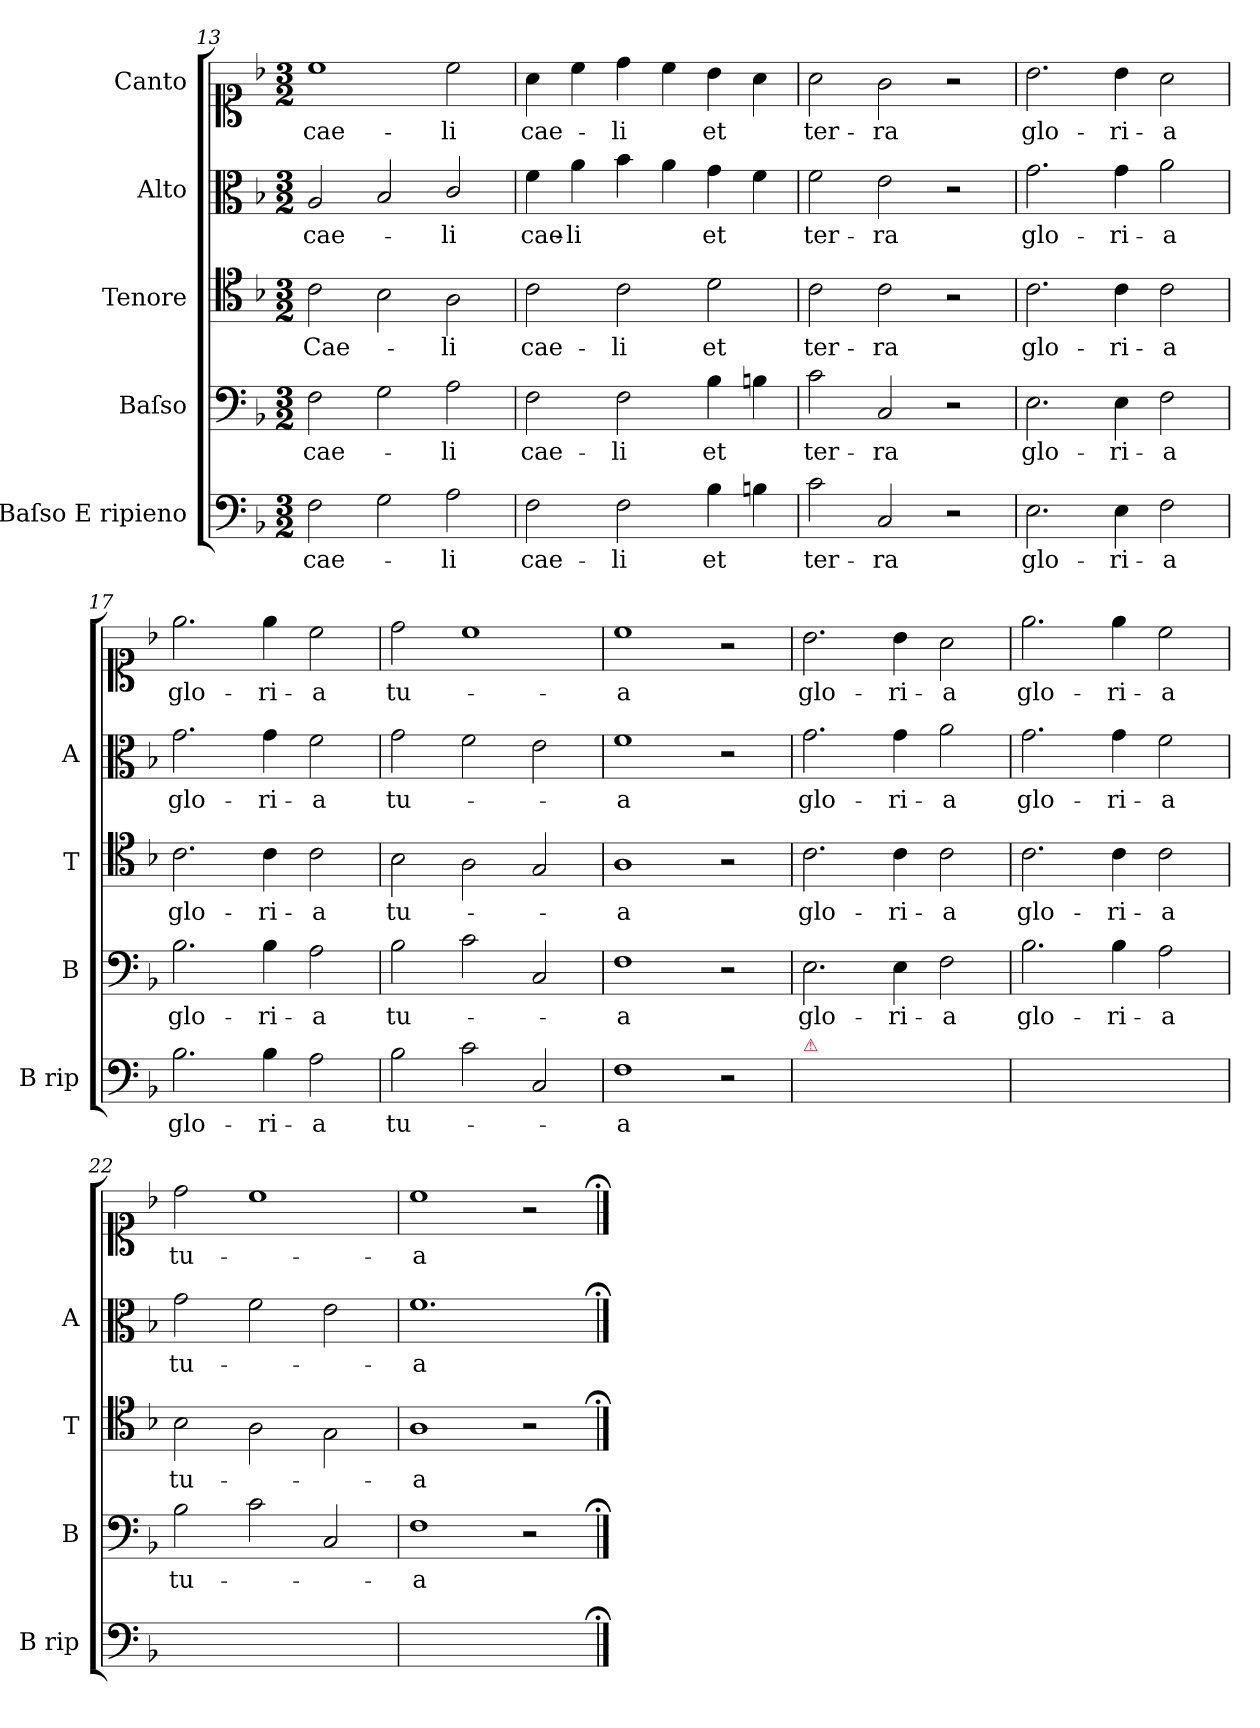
**kern	**text	**kern	**text	**kern	**text	**kern	**text	**kern	**text
*part5	*part5	*part4	*part4	*part3	*part3	*part2	*part2	*part1	*part1
*staff5	*staff5	*staff4	*staff4	*staff3	*staff3	*staff2	*staff2	*staff1	*staff1
*I"Baſso E ripieno	*	*I"Baſso	*	*I"Tenore	*	*I"Alto	*	*I"Canto	*
*I'B rip	*	*I'B	*	*I'T	*	*I'A	*	*	*
*clefF4	*	*clefF4	*	*clefC4	*	*clefC3	*	*clefC1	*
*k[b-]	*	*k[b-]	*	*k[b-]	*	*k[b-]	*	*k[b-]	*
*F:	*	*F:	*	*F:	*	*F:	*	*F:	*
*M3/2	*	*M3/2	*	*M3/2	*	*M3/2	*	*M3/2	*
=13	=13	=13	=13	=13	=13	=13	=13	=13	=13
2F\	cae-	2F\	cae-	2c\	Cae-	2A/	cae-	1cc	cae-
2G\	.	2G\	.	2B-\	.	2B-/	.	.	.
2A\	-li	2A\	-li	2A\	-li	2c/	-li	2cc\	-li
=14	=14	=14	=14	=14	=14	=14	=14	=14	=14
2F\	cae-	2F\	cae-	2c\	cae-	4f\	cae-	4a\	cae-
.	.	.	.	.	.	4a\	-li	4cc\	.
2F\	-li	2F\	-li	2c\	-li	4b-\	.	4dd\	-li
.	.	.	.	.	.	4a\	.	4cc\	.
4B-\	et	4B-\	et	2d\	et	4g\	et	4b-\	et
4Bn\	.	4Bn\	.	.	.	4f\	.	4a\	.
=15	=15	=15	=15	=15	=15	=15	=15	=15	=15
2c\	ter-	2c\	ter-	2c\	ter-	2f\	ter-	2a\	ter-
2C/	-ra	2C/	-ra	2c\	-ra	2e\	-ra	2g\	-ra
2r	.	2r	.	2r	.	2r	.	2r	.
=16	=16	=16	=16	=16	=16	=16	=16	=16	=16
2.E\	glo-	2.E\	glo-	2.c\	glo-	2.g\	glo-	2.b-\	glo-
4E\	-ri-	4E\	-ri-	4c\	-ri-	4g\	-ri-	4b-\	-ri-
2F\	-a	2F\	-a	2c\	-a	2a\	-a	2a\	-a
=17	=17	=17	=17	=17	=17	=17	=17	=17	=17
!	!LO:LY:i	!	!	!	!	!	!	!	!
2.B-\	glo-	2.B-\	glo-	2.c\	glo-	2.g\	glo-	2.ee\	glo-
!	!LO:LY:i	!	!	!	!	!	!	!	!
4B-\	-ri-	4B-\	-ri-	4c\	-ri-	4g\	-ri-	4ee\	-ri-
!	!LO:LY:i	!	!	!	!	!	!	!	!
2A\	-a	2A\	-a	2c\	-a	2f\	-a	2cc\	-a
=18	=18	=18	=18	=18	=18	=18	=18	=18	=18
2B-\	tu-	2B-\	tu-	2B-\	tu-	2g\	tu-	2dd\	tu-
2c\	.	2c\	.	2A\	.	2f\	.	1cc	.
2C/	.	2C/	.	2G/	.	2e\	.	.	.
=19	=19	=19	=19	=19	=19	=19	=19	=19	=19
1F	-a	1F	-a	1A	-a	1f	-a	1cc	-a
2r	.	2r	.	2r	.	2r	.	2r	.
=20	=20	=20	=20	=20	=20	=20	=20	=20	=20
!LO:TX:a:color=crimson:t=⚠	!	!	!	!	!	!	!	!	!
2.E\yy	glo-	2.E\	glo-	2.c\	glo-	2.g\	glo-	2.b-\	glo-
4E\yy	-ri-	4E\	-ri-	4c\	-ri-	4g\	-ri-	4b-\	-ri-
2F\yy	-a	2F\	-a	2c\	-a	2a\	-a	2a\	-a
=21	=21	=21	=21	=21	=21	=21	=21	=21	=21
2.B-\yy	glo-	2.B-\	glo-	2.c\	glo-	2.g\	glo-	2.ee\	glo-
4B-\yy	-ri-	4B-\	-ri-	4c\	-ri-	4g\	-ri-	4ee\	-ri-
2A\yy	-a	2A\	-a	2c\	-a	2f\	-a	2cc\	-a
=22	=22	=22	=22	=22	=22	=22	=22	=22	=22
2B-\yy	tu-	2B-\	tu-	2B-\	tu-	2g\	tu-	2dd\	tu-
2c\yy	.	2c\	.	2A\	.	2f\	.	1cc	.
2C/yy	.	2C/	.	2G\	.	2e\	.	.	.
=23	=23	=23	=23	=23	=23	=23	=23	=23	=23
1Fyy	-a	1F	-a	1A	-a	1.f	-a	1cc	-a
2ryy	.	2r	.	2r	.	.	.	2r	.
==;	==;	==;	==;	==;	==;	==;	==;	==;	==;
*-	*-	*-	*-	*-	*-	*-	*-	*-	*-
